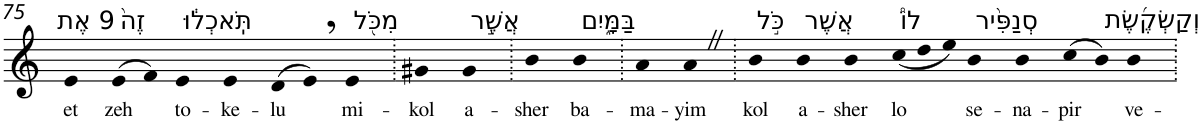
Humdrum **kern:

**kern	**text
*part1	*part1
*staff1	*staff1
*I"Piano	*
*I'Pno	*
!!LO:PB:g=z
*clefG2	*
*k[]	*
=75	=75
!LO:TX:a:t=9 אֶת	!
!	!LO:LY:b
4e	et
!LO:TX:a:t=זֶה֙	!
!	!LO:LY:b
(>8e	zeh
8f)	.
!LO:TX:a:t=תֹּֽאכְל֔וּ	!
!	!LO:LY:b
4e	to-
!	!LO:LY:b
4e	-ke-
!	!LO:LY:b
(>8d	-lu
8e,)	.
!LO:TX:a:t=מִכֹּ֖ל	!
!	!LO:LY:b
4e	mi-
=76.	=76.
!	!LO:LY:b
4g#X	-kol
!LO:TX:a:t=אֲשֶׁ֣ר	!
!	!LO:LY:b
4g#	a-
=77.	=77.
!	!LO:LY:b
4b	-sher
!LO:TX:a:t=בַּמָּ֑יִם	!
!	!LO:LY:b
4b	ba-
=78.	=78.
!	!LO:LY:b
4a	-ma-
!	!LO:LY:b
4aZ	-yim
=79.	=79.
!LO:TX:a:t=כֹּ֣ל	!
!	!LO:LY:b
4b	kol
!LO:TX:a:t=אֲשֶׁר	!
!	!LO:LY:b
4b	a-
!	!LO:LY:b
4b	-sher
*Xtuplet	*
!LO:TX:a:t=לוֹ֩	!
!	!LO:LY:b
(<12cc	lo
12dd	.
12ee)	.
!LO:TX:a:t=סְנַפִּ֨יר	!
!	!LO:LY:b
4b	se-
!	!LO:LY:b
4b	-na-
!	!LO:LY:b
(>8cc	-pir
8b)	.
!LO:TX:a:t=וְקַשְׂקֶ֜שֶׂת	!
!	!LO:LY:b
4b	ve-
=.	=.
*-	*-
